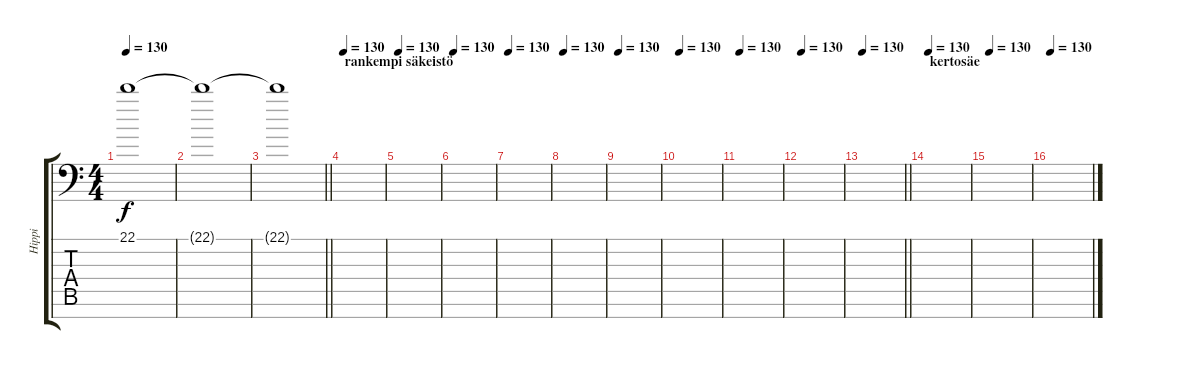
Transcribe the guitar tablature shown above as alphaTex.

\track ("Hippi" "Hippi") {instrument stringensemble1}
\staff {score tabs}
\tuning (E4 B3 G3 D3 A2 D2 A1) {hide}
\ts (4 4)
\tempo 130
\clef f4
\ks c
22.1{t}.1{dy f} |
22.1{t}.1 |
\barLineRight lightlight
22.1{t}.1 |
\section ("" "rankempi säkeistö")
\tempo 130
|
\tempo 130
|
\tempo 130
|
\tempo 130
|
\tempo 130
|
\tempo 130
|
\tempo 130
|
\tempo 130
|
\tempo 130
|
\tempo 130
\barLineRight lightlight
|
\section ("" "kertosäe")
\tempo 130
|
\tempo 130
|
\tempo 130
